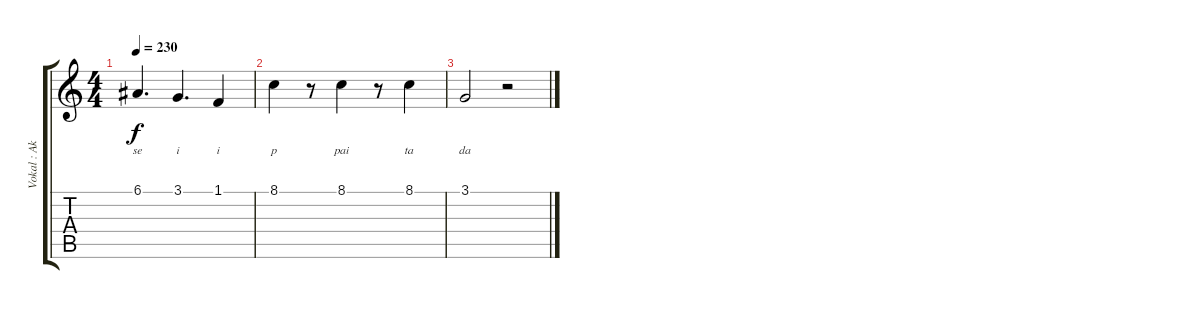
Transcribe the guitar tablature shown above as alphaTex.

\track ("Vokal : Akiyama Mio - Tan" "Vokal : Ak") {instrument clarinet}
\staff {score tabs}
\tuning (E4 B3 G3 D3 A2 E2) {hide}
\ts (4 4)
\tempo 230
\clef g2
\ks c
6.1.4{d lyrics (0 "se") lyrics (1 "") lyrics (2 "") lyrics (3 "") lyrics (4 "") dy f} 3.1.4{d lyrics (0 "i") lyrics (1 "") lyrics (2 "") lyrics (3 "") lyrics (4 "")} 1.1.4{lyrics (0 "i") lyrics (1 "") lyrics (2 "") lyrics (3 "") lyrics (4 "")} |
8.1.4{lyrics (0 "p") lyrics (1 "") lyrics (2 "") lyrics (3 "") lyrics (4 "")} r.8 8.1.4{lyrics (0 "pai") lyrics (1 "") lyrics (2 "") lyrics (3 "") lyrics (4 "")} r.8 8.1.4{lyrics (0 "ta") lyrics (1 "") lyrics (2 "") lyrics (3 "") lyrics (4 "")} |
3.1.2{lyrics (0 "da") lyrics (1 "") lyrics (2 "") lyrics (3 "") lyrics (4 "")} r.2
